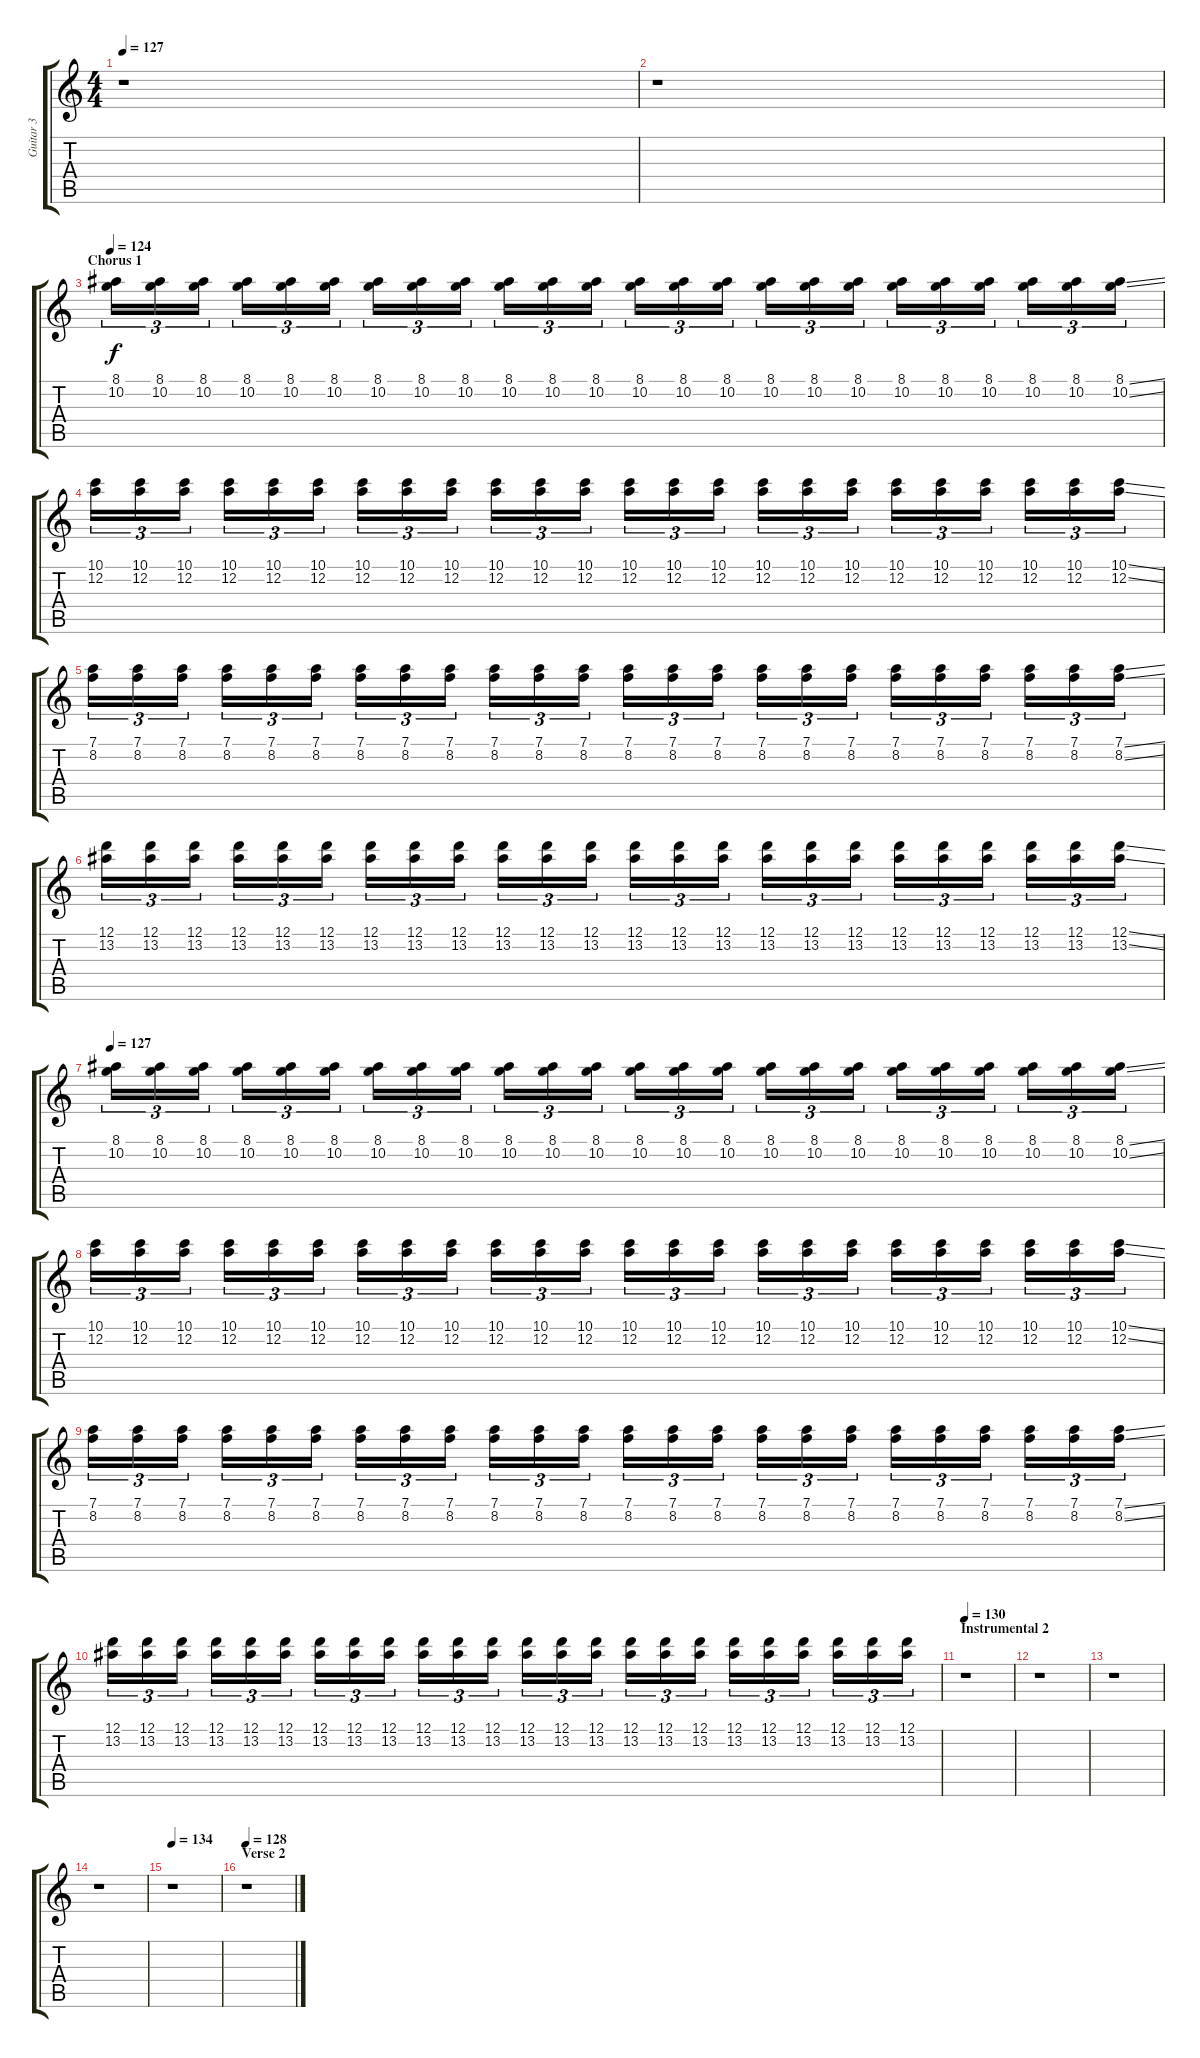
\track ("Guitar 3" "Guitar 3") {instrument overdrivenguitar}
\staff {score tabs}
\tuning (D4 A3 F3 C3 G2 C2) {hide}
\ts (4 4)
\tempo 127
\clef g2
\ks c
r.1{dy f} |
r.1 |
\section ("" "Chorus 1")
\tempo 124
(8.1 10.2).16{tu (3 2)} (8.1 10.2).16{tu (3 2)} (8.1 10.2).16{tu (3 2)} (8.1 10.2).16{tu (3 2)} (8.1 10.2).16{tu (3 2)} (8.1 10.2).16{tu (3 2)} (8.1 10.2).16{tu (3 2)} (8.1 10.2).16{tu (3 2)} (8.1 10.2).16{tu (3 2)} (8.1 10.2).16{tu (3 2)} (8.1 10.2).16{tu (3 2)} (8.1 10.2).16{tu (3 2)} (8.1 10.2).16{tu (3 2)} (8.1 10.2).16{tu (3 2)} (8.1 10.2).16{tu (3 2)} (8.1 10.2).16{tu (3 2)} (8.1 10.2).16{tu (3 2)} (8.1 10.2).16{tu (3 2)} (8.1 10.2).16{tu (3 2)} (8.1 10.2).16{tu (3 2)} (8.1 10.2).16{tu (3 2)} (8.1 10.2).16{tu (3 2)} (8.1 10.2).16{tu (3 2)} (8.1{ss} 10.2{ss}).16{tu (3 2)} |
(10.1 12.2).16{tu (3 2)} (10.1 12.2).16{tu (3 2)} (10.1 12.2).16{tu (3 2)} (10.1 12.2).16{tu (3 2)} (10.1 12.2).16{tu (3 2)} (10.1 12.2).16{tu (3 2)} (10.1 12.2).16{tu (3 2)} (10.1 12.2).16{tu (3 2)} (10.1 12.2).16{tu (3 2)} (10.1 12.2).16{tu (3 2)} (10.1 12.2).16{tu (3 2)} (10.1 12.2).16{tu (3 2)} (10.1 12.2).16{tu (3 2)} (10.1 12.2).16{tu (3 2)} (10.1 12.2).16{tu (3 2)} (10.1 12.2).16{tu (3 2)} (10.1 12.2).16{tu (3 2)} (10.1 12.2).16{tu (3 2)} (10.1 12.2).16{tu (3 2)} (10.1 12.2).16{tu (3 2)} (10.1 12.2).16{tu (3 2)} (10.1 12.2).16{tu (3 2)} (10.1 12.2).16{tu (3 2)} (10.1{ss} 12.2{ss}).16{tu (3 2)} |
(7.1 8.2).16{tu (3 2)} (7.1 8.2).16{tu (3 2)} (7.1 8.2).16{tu (3 2)} (7.1 8.2).16{tu (3 2)} (7.1 8.2).16{tu (3 2)} (7.1 8.2).16{tu (3 2)} (7.1 8.2).16{tu (3 2)} (7.1 8.2).16{tu (3 2)} (7.1 8.2).16{tu (3 2)} (7.1 8.2).16{tu (3 2)} (7.1 8.2).16{tu (3 2)} (7.1 8.2).16{tu (3 2)} (7.1 8.2).16{tu (3 2)} (7.1 8.2).16{tu (3 2)} (7.1 8.2).16{tu (3 2)} (7.1 8.2).16{tu (3 2)} (7.1 8.2).16{tu (3 2)} (7.1 8.2).16{tu (3 2)} (7.1 8.2).16{tu (3 2)} (7.1 8.2).16{tu (3 2)} (7.1 8.2).16{tu (3 2)} (7.1 8.2).16{tu (3 2)} (7.1 8.2).16{tu (3 2)} (7.1{ss} 8.2{ss}).16{tu (3 2)} |
(12.1 13.2).16{tu (3 2)} (12.1 13.2).16{tu (3 2)} (12.1 13.2).16{tu (3 2)} (12.1 13.2).16{tu (3 2)} (12.1 13.2).16{tu (3 2)} (12.1 13.2).16{tu (3 2)} (12.1 13.2).16{tu (3 2)} (12.1 13.2).16{tu (3 2)} (12.1 13.2).16{tu (3 2)} (12.1 13.2).16{tu (3 2)} (12.1 13.2).16{tu (3 2)} (12.1 13.2).16{tu (3 2)} (12.1 13.2).16{tu (3 2)} (12.1 13.2).16{tu (3 2)} (12.1 13.2).16{tu (3 2)} (12.1 13.2).16{tu (3 2)} (12.1 13.2).16{tu (3 2)} (12.1 13.2).16{tu (3 2)} (12.1 13.2).16{tu (3 2)} (12.1 13.2).16{tu (3 2)} (12.1 13.2).16{tu (3 2)} (12.1 13.2).16{tu (3 2)} (12.1 13.2).16{tu (3 2)} (12.1{ss} 13.2{ss}).16{tu (3 2)} |
\tempo 127
(8.1 10.2).16{tu (3 2)} (8.1 10.2).16{tu (3 2)} (8.1 10.2).16{tu (3 2)} (8.1 10.2).16{tu (3 2)} (8.1 10.2).16{tu (3 2)} (8.1 10.2).16{tu (3 2)} (8.1 10.2).16{tu (3 2)} (8.1 10.2).16{tu (3 2)} (8.1 10.2).16{tu (3 2)} (8.1 10.2).16{tu (3 2)} (8.1 10.2).16{tu (3 2)} (8.1 10.2).16{tu (3 2)} (8.1 10.2).16{tu (3 2)} (8.1 10.2).16{tu (3 2)} (8.1 10.2).16{tu (3 2)} (8.1 10.2).16{tu (3 2)} (8.1 10.2).16{tu (3 2)} (8.1 10.2).16{tu (3 2)} (8.1 10.2).16{tu (3 2)} (8.1 10.2).16{tu (3 2)} (8.1 10.2).16{tu (3 2)} (8.1 10.2).16{tu (3 2)} (8.1 10.2).16{tu (3 2)} (8.1{ss} 10.2{ss}).16{tu (3 2)} |
(10.1 12.2).16{tu (3 2)} (10.1 12.2).16{tu (3 2)} (10.1 12.2).16{tu (3 2)} (10.1 12.2).16{tu (3 2)} (10.1 12.2).16{tu (3 2)} (10.1 12.2).16{tu (3 2)} (10.1 12.2).16{tu (3 2)} (10.1 12.2).16{tu (3 2)} (10.1 12.2).16{tu (3 2)} (10.1 12.2).16{tu (3 2)} (10.1 12.2).16{tu (3 2)} (10.1 12.2).16{tu (3 2)} (10.1 12.2).16{tu (3 2)} (10.1 12.2).16{tu (3 2)} (10.1 12.2).16{tu (3 2)} (10.1 12.2).16{tu (3 2)} (10.1 12.2).16{tu (3 2)} (10.1 12.2).16{tu (3 2)} (10.1 12.2).16{tu (3 2)} (10.1 12.2).16{tu (3 2)} (10.1 12.2).16{tu (3 2)} (10.1 12.2).16{tu (3 2)} (10.1 12.2).16{tu (3 2)} (10.1{ss} 12.2{ss}).16{tu (3 2)} |
(7.1 8.2).16{tu (3 2)} (7.1 8.2).16{tu (3 2)} (7.1 8.2).16{tu (3 2)} (7.1 8.2).16{tu (3 2)} (7.1 8.2).16{tu (3 2)} (7.1 8.2).16{tu (3 2)} (7.1 8.2).16{tu (3 2)} (7.1 8.2).16{tu (3 2)} (7.1 8.2).16{tu (3 2)} (7.1 8.2).16{tu (3 2)} (7.1 8.2).16{tu (3 2)} (7.1 8.2).16{tu (3 2)} (7.1 8.2).16{tu (3 2)} (7.1 8.2).16{tu (3 2)} (7.1 8.2).16{tu (3 2)} (7.1 8.2).16{tu (3 2)} (7.1 8.2).16{tu (3 2)} (7.1 8.2).16{tu (3 2)} (7.1 8.2).16{tu (3 2)} (7.1 8.2).16{tu (3 2)} (7.1 8.2).16{tu (3 2)} (7.1 8.2).16{tu (3 2)} (7.1 8.2).16{tu (3 2)} (7.1{ss} 8.2{ss}).16{tu (3 2)} |
(12.1 13.2).16{tu (3 2)} (12.1 13.2).16{tu (3 2)} (12.1 13.2).16{tu (3 2)} (12.1 13.2).16{tu (3 2)} (12.1 13.2).16{tu (3 2)} (12.1 13.2).16{tu (3 2)} (12.1 13.2).16{tu (3 2)} (12.1 13.2).16{tu (3 2)} (12.1 13.2).16{tu (3 2)} (12.1 13.2).16{tu (3 2)} (12.1 13.2).16{tu (3 2)} (12.1 13.2).16{tu (3 2)} (12.1 13.2).16{tu (3 2)} (12.1 13.2).16{tu (3 2)} (12.1 13.2).16{tu (3 2)} (12.1 13.2).16{tu (3 2)} (12.1 13.2).16{tu (3 2)} (12.1 13.2).16{tu (3 2)} (12.1 13.2).16{tu (3 2)} (12.1 13.2).16{tu (3 2)} (12.1 13.2).16{tu (3 2)} (12.1 13.2).16{tu (3 2)} (12.1 13.2).16{tu (3 2)} (12.1 13.2).16{tu (3 2)} |
\section ("" "Instrumental 2")
\tempo 130
r.1 |
r.1 |
r.1 |
r.1 |
\tempo 134
r.1 |
\section ("" "Verse 2")
\tempo 128
r.1
